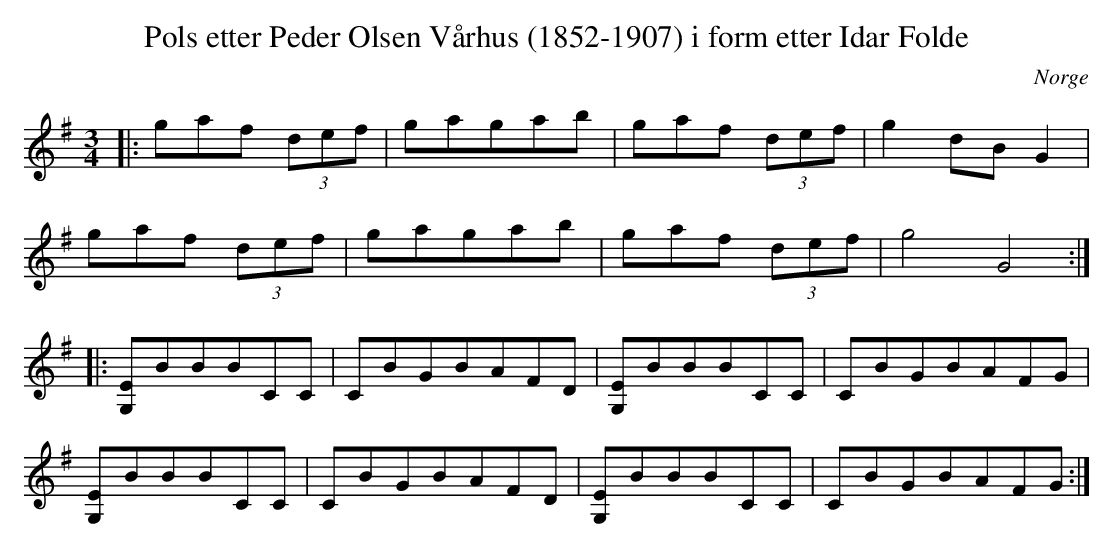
X:1
T:Pols etter Peder Olsen Vårhus (1852-1907) i form etter Idar Folde
O:Norge
M:3/4
L:1/8
K:G
|: gaf (3def | gagab | gaf (3def | g2 dB G2 |
   gaf (3def | gagab | gaf (3def | g4 G4 :|
|: [G,E]BBBCC | CBGBAFD | [G,E]BBBCC | CBGBAFG  |
   [G,E]BBBCC | CBGBAFD | [G,E]BBBCC | CBGBAFG :|
